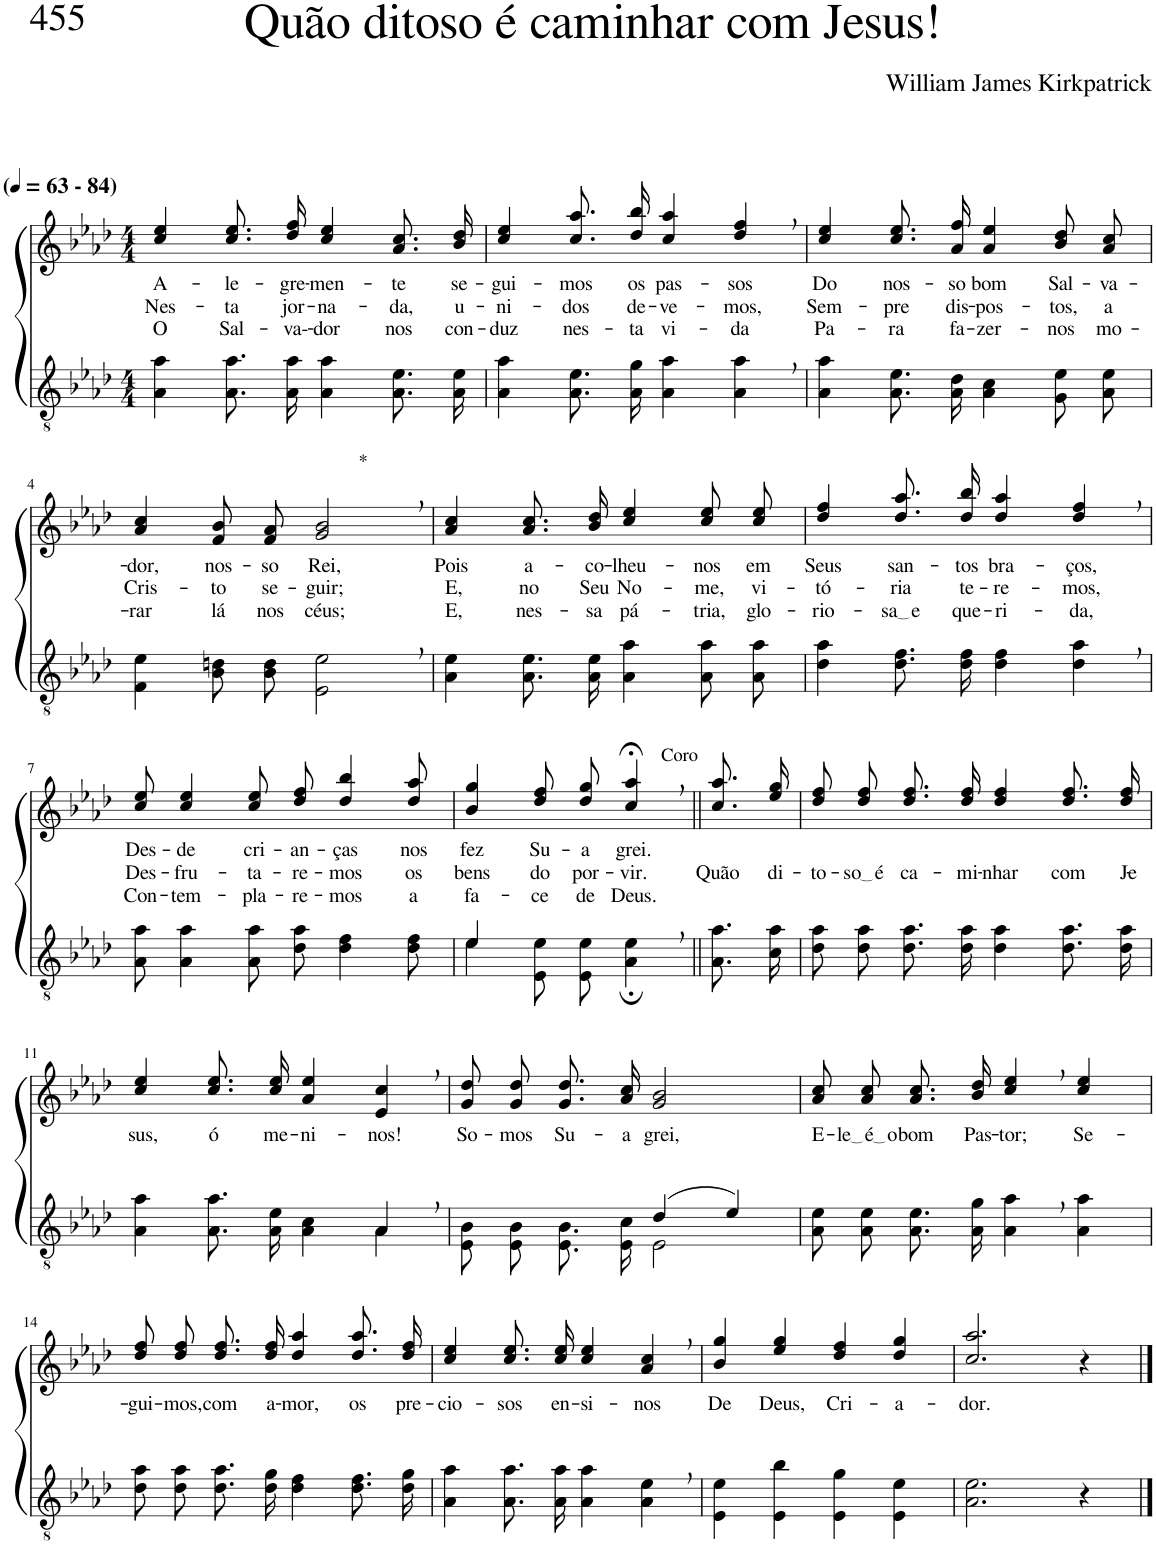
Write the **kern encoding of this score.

**kern	**kern	**text	**text	**text
*part2	*part1	*part1	*part1	*part1
*staff2	*staff1	*staff1	*staff1	*staff1
*I"Parte III e IV	*I"Parte I e II	*	*	*
*clefGv2	*clefG2	*	*	*
*Trd4c7	*Trd4c7	*	*	*
*k[b-e-a-d-]	*k[b-e-a-d-]	*	*	*
*M4/4	*M4/4	*	*	*
*MM63	*MM63	*	*	*
=1	=1	=1	=1	=1
!	!LO:TX:a:B:t=(	!	!	!
!	!LO:TX:a:B:t=- 84)	!	!	!
!	!	!LO:LY:b	!LO:LY:b	!LO:LY:b
4A-\ 4a-\	4cc/ 4ee-/	A-	Nes-	O
!	!	!LO:LY:b	!LO:LY:b	!LO:LY:b
8.A-\ 8.a-\L	8.cc\ 8.ee-\L	-le-	-ta	Sal-
!	!	!LO:LY:b	!LO:LY:b	!LO:LY:b
16A-\ 16a-\Jk	16dd-\ 16ff\Jk	-gre-	jor-	-va--
!	!	!LO:LY:b	!LO:LY:b	!LO:LY:b
4A-\ 4a-\	4cc/ 4ee-/	-men-	-na-	-dor
!	!	!LO:LY:b	!LO:LY:b	!LO:LY:b
8.A-\ 8.e-\L	8.a-\ 8.cc\L	-te	-da,	nos
!	!	!LO:LY:b	!LO:LY:b	!LO:LY:b
16A-\ 16e-\Jk	16b-\ 16dd-\Jk	se-	u-	con-
=2	=2	=2	=2	=2
!	!	!LO:LY:b	!LO:LY:b	!LO:LY:b
4A-\ 4a-\	4cc/ 4ee-/	-gui-	-ni-	-duz
!	!	!LO:LY:b	!LO:LY:b	!LO:LY:b
8.A-\ 8.e-\L	8.cc\ 8.aa-\L	-mos	-dos	nes-
!	!	!LO:LY:b	!LO:LY:b	!LO:LY:b
16A-\ 16g\Jk	16dd-\ 16bb-\Jk	os	de-	-ta
!	!	!LO:LY:b	!LO:LY:b	!LO:LY:b
4A-\ 4a-\	4cc/ 4aa-/	pas-	-ve-	vi-
!	!	!LO:LY:b	!LO:LY:b	!LO:LY:b
4A-\, 4a-\,	4dd-/, 4ff/,	-sos	-mos,	-da
=3	=3	=3	=3	=3
!	!	!LO:LY:b	!LO:LY:b	!LO:LY:b
4A-\ 4a-\	4cc/ 4ee-/	Do	Sem-	Pa-
!	!	!LO:LY:b	!LO:LY:b	!LO:LY:b
8.A-\ 8.e-\L	8.cc\ 8.ee-\L	nos-	-pre	-ra
!	!	!LO:LY:b	!LO:LY:b	!LO:LY:b
16A-\ 16d-\Jk	16a-\ 16ff\Jk	-so	dis-	fa-
!	!	!LO:LY:b	!LO:LY:b	!LO:LY:b
4A-\ 4c\	4a-/ 4ee-/	bom	-pos-	-zer-
!	!	!LO:LY:b	!LO:LY:b	!LO:LY:b
8G\ 8e-\L	8b-\ 8dd-\L	Sal-	-tos,	-nos
!	!	!LO:LY:b	!LO:LY:b	!LO:LY:b
8A-\ 8e-\J	8a-\ 8cc\J	-va-	a	mo-
!!LO:LB:g=z
=4	=4	=4	=4	=4
!	!	!LO:LY:b	!LO:LY:b	!LO:LY:b
4F\ 4e-\	4a-/ 4cc/	-dor,	Cris-	-rar
!	!	!LO:LY:b	!LO:LY:b	!LO:LY:b
8B-\ 8dn\L	8f/ 8b-/L	nos-	-to	lá
!	!	!LO:LY:b	!LO:LY:b	!LO:LY:b
8B-\ 8d\J	8f/ 8a-/J	-so	se-	nos
!	!LO:TX:a:t=*	!	!	!
!	!	!LO:LY:b	!LO:LY:b	!LO:LY:b
2E-\, 2e-\,	2g/, 2b-/,	Rei,	-guir;	céus;
=5	=5	=5	=5	=5
!	!	!LO:LY:b	!LO:LY:b	!LO:LY:b
4A-\ 4e-\	4a-/ 4cc/	Pois	E,	E,
!	!	!LO:LY:b	!LO:LY:b	!LO:LY:b
8.A-\ 8.e-\L	8.a-\ 8.cc\L	a-	no	nes-
!	!	!LO:LY:b	!LO:LY:b	!LO:LY:b
16A-\ 16e-\Jk	16b-\ 16dd-\Jk	-co-	Seu	-sa
!	!	!LO:LY:b	!LO:LY:b	!LO:LY:b
4A-\ 4a-\	4cc/ 4ee-/	-lheu-	No-	pá-
!	!	!LO:LY:b	!LO:LY:b	!LO:LY:b
8A-\ 8a-\L	8cc\ 8ee-\L	-nos	-me,	-tria,
!	!	!LO:LY:b	!LO:LY:b	!LO:LY:b
8A-\ 8a-\J	8cc\ 8ee-\J	em	vi-	glo-
=6	=6	=6	=6	=6
!	!	!LO:LY:b	!LO:LY:b	!LO:LY:b
4d-\ 4a-\	4dd-/ 4ff/	Seus	-tó-	-rio-
!	!	!LO:LY:b	!LO:LY:b	!LO:LY:b
8.d-\ 8.f\L	8.dd-\ 8.aa-\L	san-	-ria	sa e
!	!	!LO:LY:b	!LO:LY:b	!LO:LY:b
16d-\ 16f\Jk	16dd-\ 16bb-\Jk	-tos	te-	que-
!	!	!LO:LY:b	!LO:LY:b	!LO:LY:b
4d-\ 4f\	4dd-/ 4aa-/	bra-	-re-	-ri-
!	!	!LO:LY:b	!LO:LY:b	!LO:LY:b
4d-\, 4a-\,	4dd-/, 4ff/,	-ços,	-mos,	-da,
!!LO:LB:g=z
=7	=7	=7	=7	=7
!	!	!LO:LY:b	!LO:LY:b	!LO:LY:b
8A-\ 8a-\	8cc/ 8ee-/	Des-	Des-	Con-
!	!	!LO:LY:b	!LO:LY:b	!LO:LY:b
4A-\ 4a-\	4cc/ 4ee-/	-de	-fru-	-tem-
!	!	!LO:LY:b	!LO:LY:b	!LO:LY:b
8A-\ 8a-\	8cc/ 8ee-/	cri-	-ta-	-pla-
!	!	!LO:LY:b	!LO:LY:b	!LO:LY:b
8d-\ 8a-\	8dd-/ 8ff/	-an-	-re-	-re-
!	!	!LO:LY:b	!LO:LY:b	!LO:LY:b
4d-\ 4f\	4dd-/ 4bb-/	-ças	-mos	-mos
!	!	!LO:LY:b	!LO:LY:b	!LO:LY:b
8d-\ 8f\	8dd-/ 8aa-/	nos	os	a
=8	=8	=8	=8	=8
*^	*	*	*	*
!	!	!	!LO:LY:b	!LO:LY:b	!LO:LY:b
4e-/	4e-\	4b-/ 4gg/	fez	bens	fa-
!	!	!	!LO:LY:b	!LO:LY:b	!LO:LY:b
2ryy	8E-/ 8e-/L	8dd-\ 8ff\L	Su-	do	-ce
!	!	!	!LO:LY:b	!LO:LY:b	!LO:LY:b
.	8E-/ 8e-/J	8dd-\ 8gg\J	-a	por-	de
!	!	!	!LO:LY:b	!LO:LY:b	!LO:LY:b
.	4A-\; 4e-\;	4cc/;<, 4aa-/;<,	grei.	-vir.	Deus.
=9||	=9||	=9||	=9||	=9||	=9||
!	!	!LO:TX:a:t=Coro	!	!	!
!	!	!	!	!LO:LY:b	!
*v	*v	*	*	*	*
8.A-\ 8.a-\L	8.cc\ 8.aa-\L	.	Quão	.
!	!	!	!LO:LY:b	!
16c\ 16a-\Jk	16ee-\ 16gg\Jk	.	di-	.
=10	=10	=10	=10	=10
!	!	!	!LO:LY:b	!
8d-\ 8a-\L	8dd-\ 8ff\L	.	-to-	.
!	!	!	!LO:LY:b	!
8d-\ 8a-\J	8dd-\ 8ff\J	.	so é	.
!	!	!	!LO:LY:b	!
8.d-\ 8.a-\L	8.dd-\ 8.ff\L	.	ca-	.
!	!	!	!LO:LY:b	!
16d-\ 16a-\Jk	16dd-\ 16ff\Jk	.	-mi-	.
!	!	!	!LO:LY:b	!
4d-\ 4a-\	4dd-/ 4ff/	.	-nhar	.
!	!	!	!LO:LY:b	!
8.d-\ 8.a-\L	8.dd-\ 8.ff\L	.	com	.
!	!	!	!LO:LY:b	!
16d-\ 16a-\Jk	16dd-\ 16ff\Jk	.	Je-	.
!!LO:LB:g=z
=11	=11	=11	=11	=11
*^	*	*	*	*
!	!	!	!LO:LY:b	!	!
4A-\ 4a-\	2.ryy	4cc/ 4ee-/	sus,	.	.
!	!	!	!LO:LY:b	!	!
8.A-\ 8.a-\L	.	8.cc\ 8.ee-\L	ó	.	.
!	!	!	!LO:LY:b	!	!
16A-\ 16e-\Jk	.	16cc\ 16ee-\Jk	me-	.	.
!	!	!	!LO:LY:b	!	!
4A-\ 4c\	.	4a-/ 4ee-/	-ni-	.	.
!	!	!	!LO:LY:b	!	!
4A-,\	4A-/	4e-/, 4cc/,	-nos!	.	.
=12	=12	=12	=12	=12	=12
!	!	!	!LO:LY:b	!	!
2ryy	8E-/ 8B-/L	8g\ 8dd-\L	So-	.	.
!	!	!	!LO:LY:b	!	!
.	8E-/ 8B-/J	8g\ 8dd-\J	-mos	.	.
!	!	!	!LO:LY:b	!	!
.	8.E-/ 8.B-/L	8.g/ 8.dd-/L	Su-	.	.
!	!	!	!LO:LY:b	!	!
.	16E-/ 16c/Jk	16a-/ 16cc/Jk	-a	.	.
!	!	!	!LO:LY:b	!	!
(4d-/	2E-\	2g/ 2b-/	grei,	.	.
4e-/)	.	.	.	.	.
*v	*v	*	*	*	*
=13	=13	=13	=13	=13
!	!	!LO:LY:b	!	!
8A-\ 8e-\L	8a-\ 8cc\L	E-	.	.
!	!	!LO:LY:b	!	!
8A-\ 8e-\J	8a-\ 8cc\J	le é o	.	.
!	!	!LO:LY:b	!	!
8.A-\ 8.e-\L	8.a-\ 8.cc\L	bom	.	.
!	!	!LO:LY:b	!	!
16A-\ 16g\Jk	16b-\ 16dd-\Jk	Pas-	.	.
!	!	!LO:LY:b	!	!
4A-\, 4a-\,	4cc/, 4ee-/,	-tor;	.	.
!	!	!LO:LY:b	!	!
4A-\ 4a-\	4cc/ 4ee-/	Se-	.	.
!!LO:LB:g=z
=14	=14	=14	=14	=14
!	!	!LO:LY:b	!	!
8d-\ 8a-\L	8dd-\ 8ff\L	-gui-	.	.
!	!	!LO:LY:b	!	!
8d-\ 8a-\J	8dd-\ 8ff\J	-mos,	.	.
!	!	!LO:LY:b	!	!
8.d-\ 8.a-\L	8.dd-\ 8.ff\L	com	.	.
!	!	!LO:LY:b	!	!
16d-\ 16g\Jk	16dd-\ 16ff\Jk	a-	.	.
!	!	!LO:LY:b	!	!
4d-\ 4f\	4dd-/ 4aa-/	-mor,	.	.
!	!	!LO:LY:b	!	!
8.d-\ 8.f\L	8.dd-\ 8.aa-\L	os	.	.
!	!	!LO:LY:b	!	!
16d-\ 16g\Jk	16dd-\ 16ff\Jk	pre-	.	.
=15	=15	=15	=15	=15
!	!	!LO:LY:b	!	!
4A-\ 4a-\	4cc/ 4ee-/	-cio-	.	.
!	!	!LO:LY:b	!	!
8.A-\ 8.a-\L	8.cc\ 8.ee-\L	-sos	.	.
!	!	!LO:LY:b	!	!
16A-\ 16a-\Jk	16cc\ 16ee-\Jk	en-	.	.
!	!	!LO:LY:b	!	!
4A-\ 4a-\	4cc/ 4ee-/	-si-	.	.
!	!	!LO:LY:b	!	!
4A-\, 4e-\,	4a-/, 4cc/,	-nos	.	.
=16	=16	=16	=16	=16
!	!	!LO:LY:b	!	!
4E-\ 4e-\	4b-/ 4gg/	De	.	.
!	!	!LO:LY:b	!	!
4E-\ 4b-\	4ee-/ 4gg/	Deus,	.	.
!	!	!LO:LY:b	!	!
4E-\ 4g\	4dd-/ 4ff/	Cri-	.	.
!	!	!LO:LY:b	!	!
4E-\ 4e-\	4dd-/ 4gg/	-a-	.	.
=17	=17	=17	=17	=17
!	!	!LO:LY:b	!	!
2.A-\ 2.e-\	2.cc/ 2.aa-/	-dor.	.	.
4r	4r	.	.	.
==	==	==	==	==
*-	*-	*-	*-	*-
